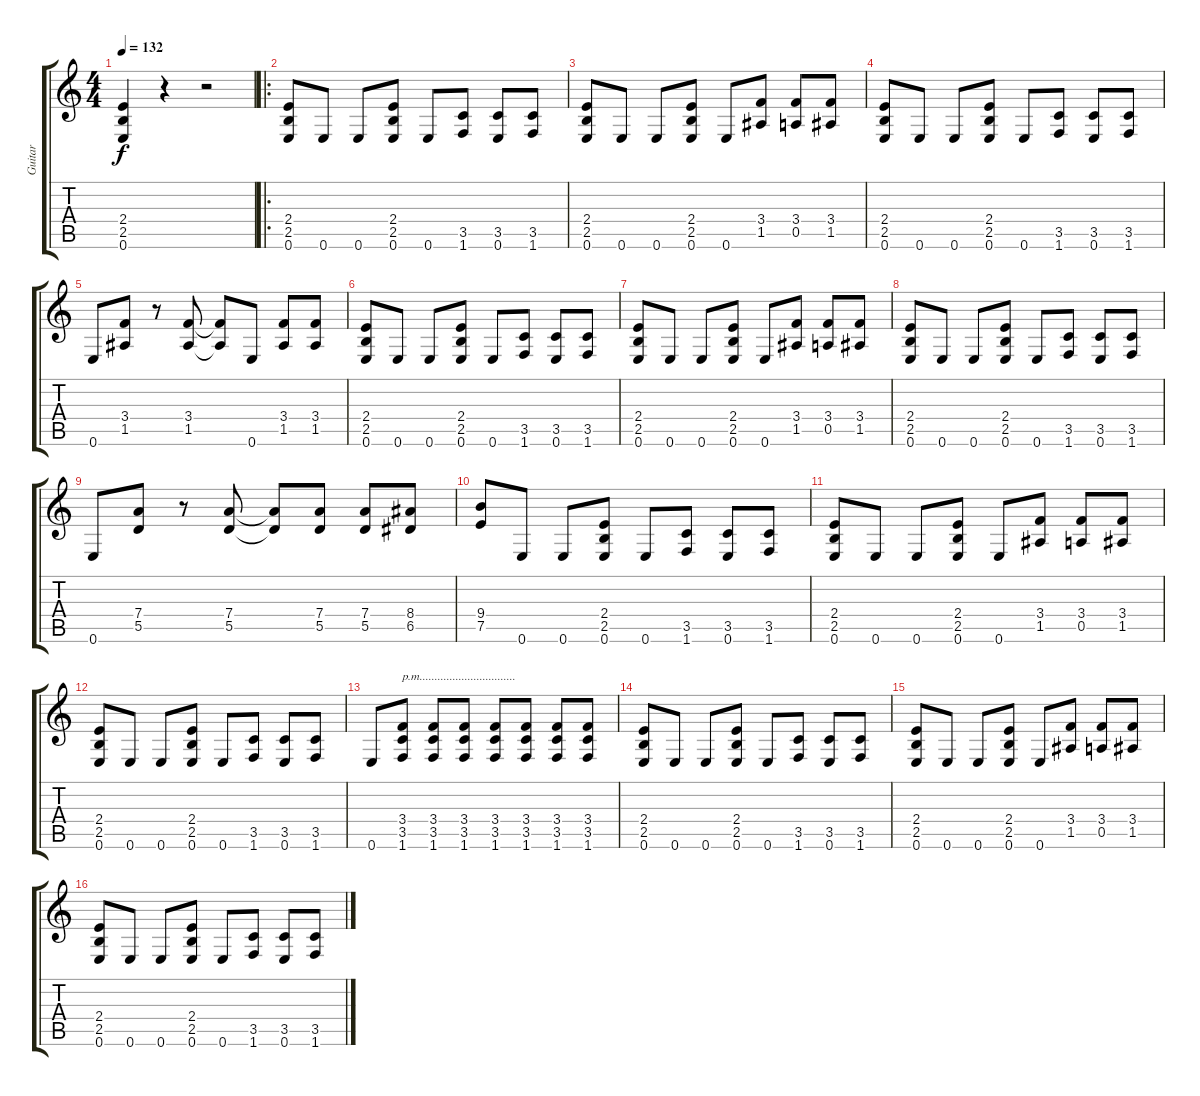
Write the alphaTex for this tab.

\track ("Guitar" "Guitar") {instrument distortionguitar}
\staff {score tabs}
\tuning (E4 B3 G3 D3 A2 E2) {hide}
\ts (4 4)
\tempo 132
\clef g2
\ks c
(2.4 2.5 0.6).4{dy f} r.4 r.2 |
\ro
(2.4 2.5 0.6).8 0.6.8 0.6.8 (2.4 2.5 0.6).8 0.6.8 (3.5 1.6).8 (3.5 0.6).8 (3.5 1.6).8 |
(2.4 2.5 0.6).8 0.6.8 0.6.8 (2.4 2.5 0.6).8 0.6.8 (3.4 1.5).8 (3.4 0.5).8 (3.4 1.5).8 |
(2.4 2.5 0.6).8 0.6.8 0.6.8 (2.4 2.5 0.6).8 0.6.8 (3.5 1.6).8 (3.5 0.6).8 (3.5 1.6).8 |
0.6.8 (3.4 1.5).8 r.8 (3.4 1.5).8 (3.4{t} 1.5{t}).8 0.6.8 (3.4 1.5).8 (3.4 1.5).8 |
(2.4 2.5 0.6).8 0.6.8 0.6.8 (2.4 2.5 0.6).8 0.6.8 (3.5 1.6).8 (3.5 0.6).8 (3.5 1.6).8 |
(2.4 2.5 0.6).8 0.6.8 0.6.8 (2.4 2.5 0.6).8 0.6.8 (3.4 1.5).8 (3.4 0.5).8 (3.4 1.5).8 |
(2.4 2.5 0.6).8 0.6.8 0.6.8 (2.4 2.5 0.6).8 0.6.8 (3.5 1.6).8 (3.5 0.6).8 (3.5 1.6).8 |
0.6.8 (7.4 5.5).8 r.8 (7.4 5.5).8 (7.4{t} 5.5{t}).8 (7.4 5.5).8 (7.4 5.5).8 (8.4 6.5).8 |
(9.4 7.5).8 0.6.8 0.6.8 (2.4 2.5 0.6).8 0.6.8 (3.5 1.6).8 (3.5 0.6).8 (3.5 1.6).8 |
(2.4 2.5 0.6).8 0.6.8 0.6.8 (2.4 2.5 0.6).8 0.6.8 (3.4 1.5).8 (3.4 0.5).8 (3.4 1.5).8 |
(2.4 2.5 0.6).8 0.6.8 0.6.8 (2.4 2.5 0.6).8 0.6.8 (3.5 1.6).8 (3.5 0.6).8 (3.5 1.6).8 |
0.6.8 (3.4 3.5 1.6).8{txt "p.m................................"} (3.4 3.5 1.6).8 (3.4 3.5 1.6).8 (3.4 3.5 1.6).8 (3.4 3.5 1.6).8 (3.4 3.5 1.6).8 (3.4 3.5 1.6).8 |
(2.4 2.5 0.6).8 0.6.8 0.6.8 (2.4 2.5 0.6).8 0.6.8 (3.5 1.6).8 (3.5 0.6).8 (3.5 1.6).8 |
(2.4 2.5 0.6).8 0.6.8 0.6.8 (2.4 2.5 0.6).8 0.6.8 (3.4 1.5).8 (3.4 0.5).8 (3.4 1.5).8 |
(2.4 2.5 0.6).8 0.6.8 0.6.8 (2.4 2.5 0.6).8 0.6.8 (3.5 1.6).8 (3.5 0.6).8 (3.5 1.6).8
